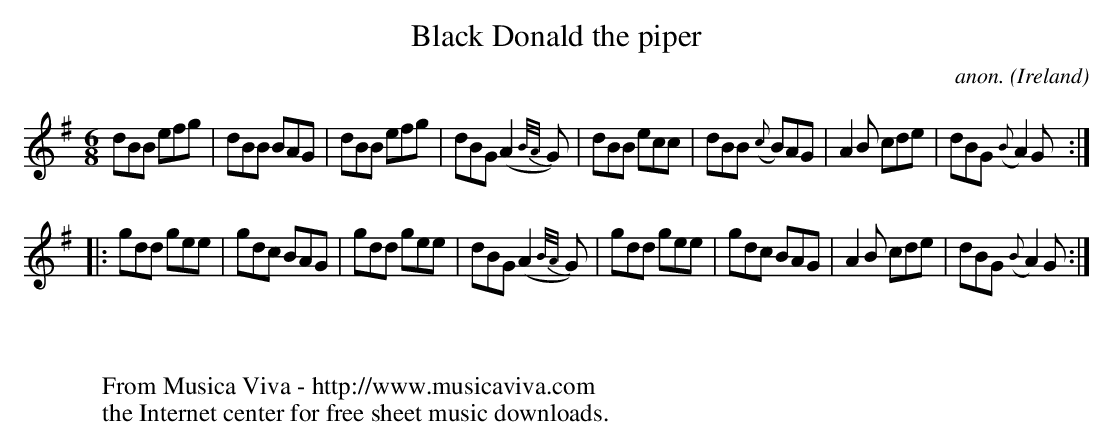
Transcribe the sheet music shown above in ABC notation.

X:1
T:Black Donald the piper
C:anon.
O:Ireland
M:6/8
L:1/8
K:G
dBB efg|dBB BAG|dBB efg|dBG (A2{B/A/}G)|dBB ecc|dBB ({c}B)AG|A2B cde|dBG ({B}A2)G:|
|:gdd gee|gdc BAG|gdd gee|dBG (A2{B/A/}G)|gdd gee|gdc BAG|A2B cde|dBG ({B}A2)G:|
W:
W:
W: From Musica Viva - http://www.musicaviva.com
W: the Internet center for free sheet music downloads.
